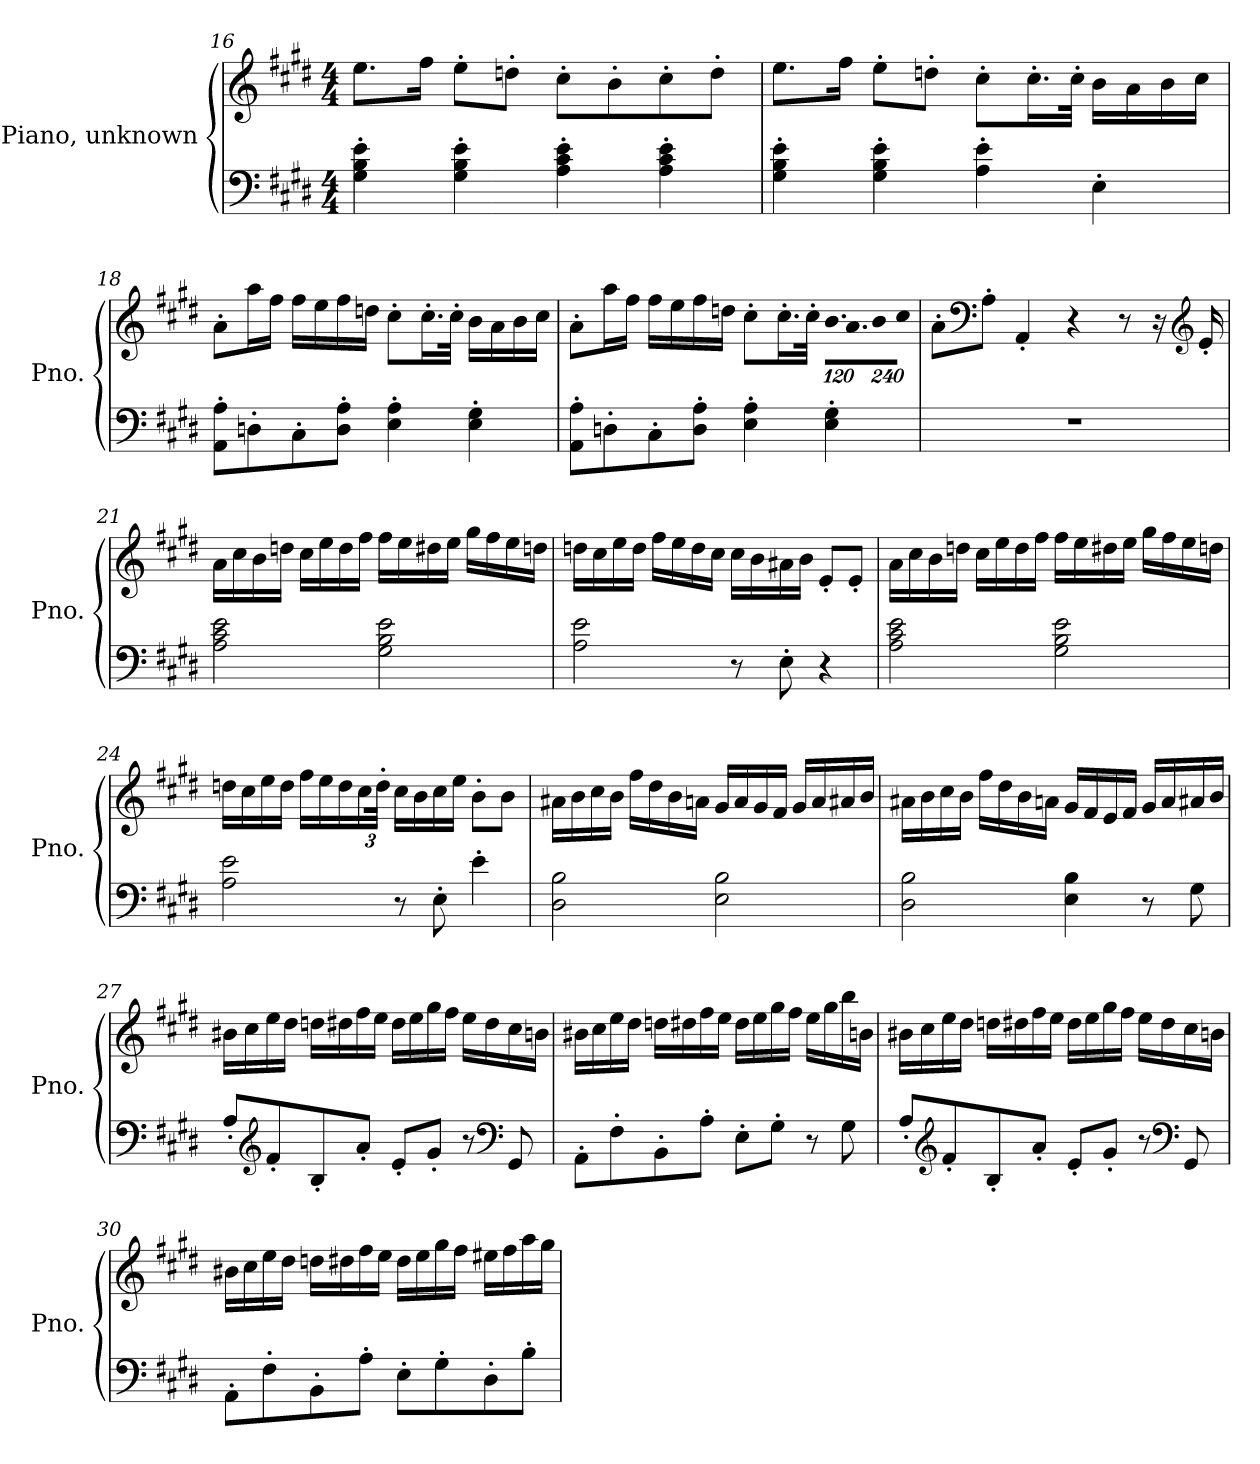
**kern	**kern
*part1	*part1
*staff2	*staff1
*I"Piano, unknown	*
*I'Pno.	*
*clefF4	*clefG2
*k[f#c#g#d#]	*k[f#c#g#d#]
*M4/4	*M4/4
=16	=16
4G#\' 4B\' 4e\'	8.ee\L
.	16ff#\Jk
4G#\' 4B\' 4e\'	8ee'\L
.	8ddn'\J
4A\' 4c#\' 4e\'	8cc#'\L
.	8b'\
4A\' 4c#\' 4e\'	8cc#'\
.	8dd'\J
=17	=17
4G#\' 4B\' 4e\'	8.ee\L
.	16ff#\Jk
4G#\' 4B\' 4e\'	8ee'\L
.	8ddn'\J
4A\' 4e\'	8cc#'\L
.	16.cc#'\L
.	32cc#'\JJk
4E'\	16b\LL
.	16a\
.	16b\
.	16cc#\JJ
!!LO:LB:g=z
=18	=18
8AA\' 8A\'L	8a'\L
8Dn'\	16aa\L
.	16ff#\JJ
8C#'\	16ff#\LL
.	16ee\
8D\' 8A\'J	16ff#\
.	16ddn\JJ
4E\' 4A\'	8cc#'\L
.	16.cc#'\L
.	32cc#'\JJk
4E\' 4G#\'	16b\LL
.	16a\
.	16b\
.	16cc#\JJ
=19	=19
8AA\' 8A\'L	8a'\L
8Dn'\	16aa\L
.	16ff#\JJ
8C#'\	16ff#\LL
.	16ee\
8D\' 8A\'J	16ff#\
.	16ddn\JJ
4E\' 4A\'	8cc#'\L
.	16.cc#'\L
.	32cc#'\JJk
*	*Xbrackettup
!	!LO:N:vis=32.
4E\' 4G#\'	1920%103b\LLL
!	!LO:N:vis=32.
.	1920%103a\J
!	!LO:N:vis=16
.	1920%137b\
!	!LO:N:vis=16
.	1920%137cc#\JJ
=20	=20
1r	8a'\L
*	*clefF4
.	8A'\J
.	4AA'/
.	4r
.	8r
.	16r
*	*clefG2
.	16e'/
!!LO:LB:g=z
=21	=21
2A\ 2c#\ 2e\	16a\LL
.	16cc#\
.	16b\
.	16ddn\JJ
.	16cc#\LL
.	16ee\
.	16dd\
.	16ff#\JJ
2G#\ 2B\ 2e\	16ff#\LL
.	16ee\
.	16dd#X\
.	16ee\JJ
.	16gg#\LL
.	16ff#\
.	16ee\
.	16ddn\JJ
=22	=22
2A\ 2e\	16ddn\LL
.	16cc#\
.	16ee\
.	16dd\JJ
.	16ff#\LL
.	16ee\
.	16dd\
.	16cc#\JJ
8r	16cc#\LL
.	16b\
8E'\	16a#X\
.	16b\JJ
4r	8e'/L
.	8e'/J
!!LO:PB:g=z
=23	=23
2A\ 2c#\ 2e\	16a\LL
.	16cc#\
.	16b\
.	16ddn\JJ
.	16cc#\LL
.	16ee\
.	16dd\
.	16ff#\JJ
2G#\ 2B\ 2e\	16ff#\LL
.	16ee\
.	16dd#X\
.	16ee\JJ
.	16gg#\LL
.	16ff#\
.	16ee\
.	16ddn\JJ
=24	=24
2A\ 2e\	16ddn\LL
.	16cc#\
.	16ee\
.	16dd\JJ
.	16ff#\LL
.	16ee\
.	16dd\
.	24cc#\
.	48dd'\JJk
8r	16cc#\LL
.	16b\
8E'\	16cc#\
.	16ee\JJ
4e'\	8b'\L
.	8b\J
!!LO:LB:g=z
=25	=25
2D#\ 2B\	16a#X\LL
.	16b\
.	16cc#\
.	16b\JJ
.	16ff#\LL
.	16dd#\
.	16b\
.	16an\JJ
2E\ 2B\	16g#/LL
.	16a/
.	16g#/
.	16f#/JJ
.	16g#/LL
.	16a/
.	16a#X/
.	16b/JJ
=26	=26
2D#\ 2B\	16a#X\LL
.	16b\
.	16cc#\
.	16b\JJ
.	16ff#\LL
.	16dd#\
.	16b\
.	16an\JJ
4E\ 4B\	16g#/LL
.	16f#/
.	16e/
.	16f#/JJ
8r	16g#/LL
.	16a/
8G#\	16a#X/
.	16b/JJ
!!LO:LB:g=z
=27	=27
8A'/L	16b#X\LL
.	16cc#\
*clefG2	*
8f#'/	16ee\
.	16dd#\JJ
8B'/	16ddn\LL
.	16dd#X\
8a'/J	16ff#\
.	16ee\JJ
8e'/L	16dd#\LL
.	16ee\
8g#'/J	16gg#\
.	16ff#\JJ
8r	16ee\LL
.	16dd#\
*clefF4	*
8GG#/	16cc#\
.	16bn\JJ
=28	=28
8AA'\L	16b#X\LL
.	16cc#\
8F#'\	16ee\
.	16dd#\JJ
8BB'\	16ddn\LL
.	16dd#X\
8A'\J	16ff#\
.	16ee\JJ
8E'\L	16dd#\LL
.	16ee\
8G#'\J	16gg#\
.	16ff#\JJ
8r	16ee\LL
.	16gg#\
8G#\	16bb\
.	16bn\JJ
!!LO:LB:g=z
=29	=29
8A'/L	16b#X\LL
.	16cc#\
*clefG2	*
8f#'/	16ee\
.	16dd#\JJ
8B'/	16ddn\LL
.	16dd#X\
8a'/J	16ff#\
.	16ee\JJ
8e'/L	16dd#\LL
.	16ee\
8g#'/J	16gg#\
.	16ff#\JJ
8r	16ee\LL
.	16dd#\
*clefF4	*
8GG#/	16cc#\
.	16bn\JJ
=30	=30
8AA'\L	16b#X\LL
.	16cc#\
8F#'\	16ee\
.	16dd#\JJ
8BB'\	16ddn\LL
.	16dd#X\
8A'\J	16ff#\
.	16ee\JJ
8E'\L	16dd#\LL
.	16ee\
8G#'\	16gg#\
.	16ff#\JJ
8D#'\	16ee#X\LL
.	16ff#\
8B'\J	16aa\
.	16gg#\JJ
=	=
*-	*-
